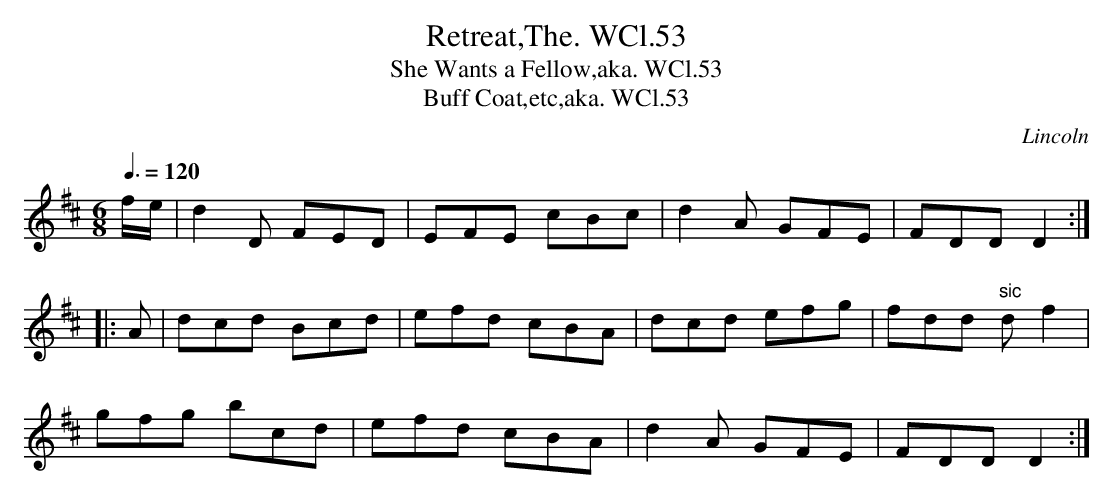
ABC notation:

X:1
T:Retreat,The. WCl.53
T:She Wants a Fellow,aka. WCl.53
T:Buff Coat,etc,aka. WCl.53
M:6/8
L:1/8
Q:3/8=120
O:Lincoln
K:D
f/2e/2|d2D FED|EFE cBc|d2A GFE|FDD D2:|!
|:A|dcd Bcd|efd cBA|dcd efg|fdd"sic" df2|!
gfg bcd|efd cBA|d2A GFE|FDD D2:|
